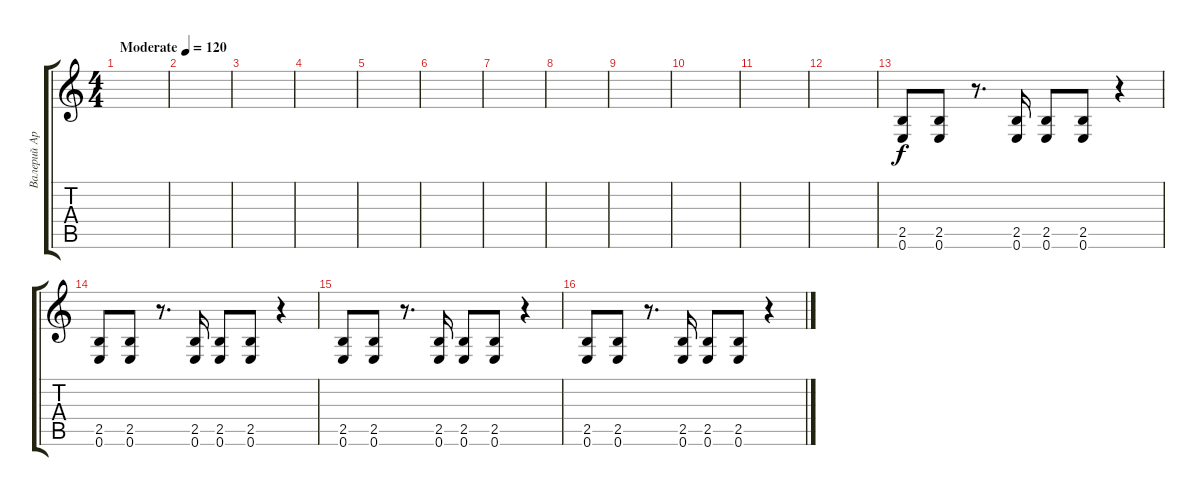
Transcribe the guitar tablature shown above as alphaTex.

\track ("Валерий Аркадин" "Валерий Ар") {instrument distortionguitar}
\staff {score tabs}
\tuning (E4 B3 G3 D3 A2 E2) {hide}
\ts (4 4)
\tempo (120 "Moderate")
\clef g2
\ks c
|
|
|
|
|
|
|
|
|
|
|
|
(2.5 0.6).8 (2.5 0.6).8 r.8{d} (2.5 0.6).16 (2.5 0.6).8 (2.5 0.6).8 r.4 |
(2.5 0.6).8 (2.5 0.6).8 r.8{d} (2.5 0.6).16 (2.5 0.6).8 (2.5 0.6).8 r.4 |
(2.5 0.6).8 (2.5 0.6).8 r.8{d} (2.5 0.6).16 (2.5 0.6).8 (2.5 0.6).8 r.4 |
(2.5 0.6).8 (2.5 0.6).8 r.8{d} (2.5 0.6).16 (2.5 0.6).8 (2.5 0.6).8 r.4
